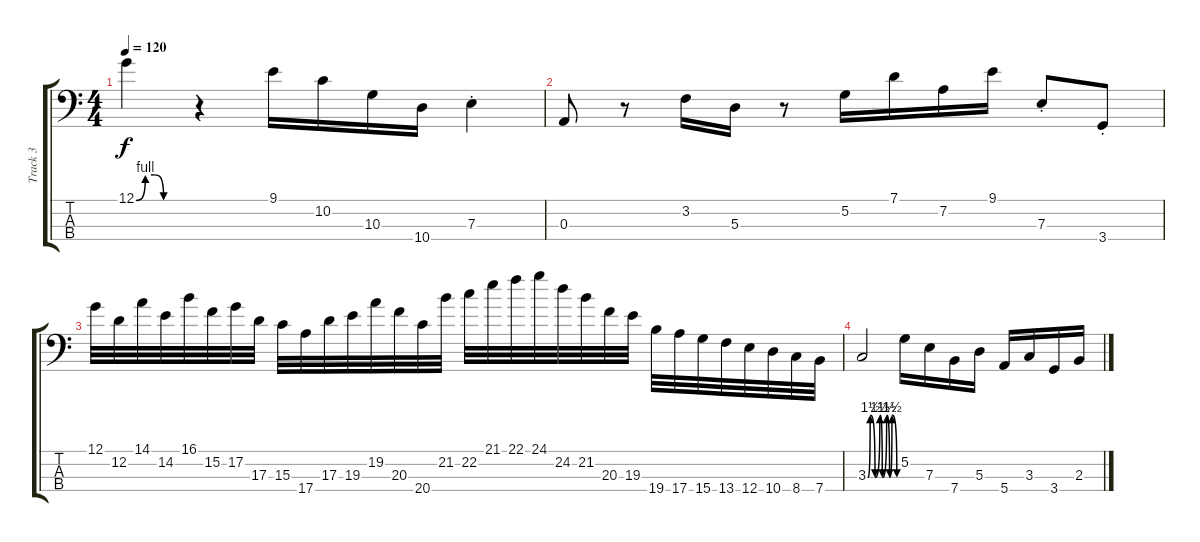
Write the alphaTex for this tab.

\track ("Track 3" "Track 3") {instrument electricbassfinger}
\staff {score tabs}
\tuning (G2 D2 A1 E1) {hide}
\ts (4 4)
\tempo 120
\clef f4
\ks c
12.1{be (custom 0 0 10 4 20 4 30 0 60 0)}.4{dy f} r.4 9.1.16 10.2.16 10.3.16 10.4.16 7.3{st}.4 |
0.3.8 r.8 3.2.16 5.3.16 r.8 5.2.16 7.1.16 7.2.16 9.1.16 7.3{st}.8 3.4{st}.8 |
12.1.32 12.2.32 14.1.32 14.2.32 16.1.32 15.2.32 17.2.32 17.3.32 15.3.32 17.4.32 17.3.32 19.3.32 19.2.32 20.3.32 20.4.32 21.2.32 22.2.32 21.1.32 22.1.32 24.1.32 24.2.32 21.2.32 20.3.32 19.3.32 19.4.32 17.4.32 15.4.32 13.4.32 12.4.32 10.4.32 8.4.32 7.4.32 |
3.3{be (custom 0 0 5 6 15 0 25 6 30 0 39 6 45 0 50 6 60 0)}.2 5.2.16 7.3.16 7.4.16 5.3.16 5.4.16 3.3.16 3.4.16 2.3.16
